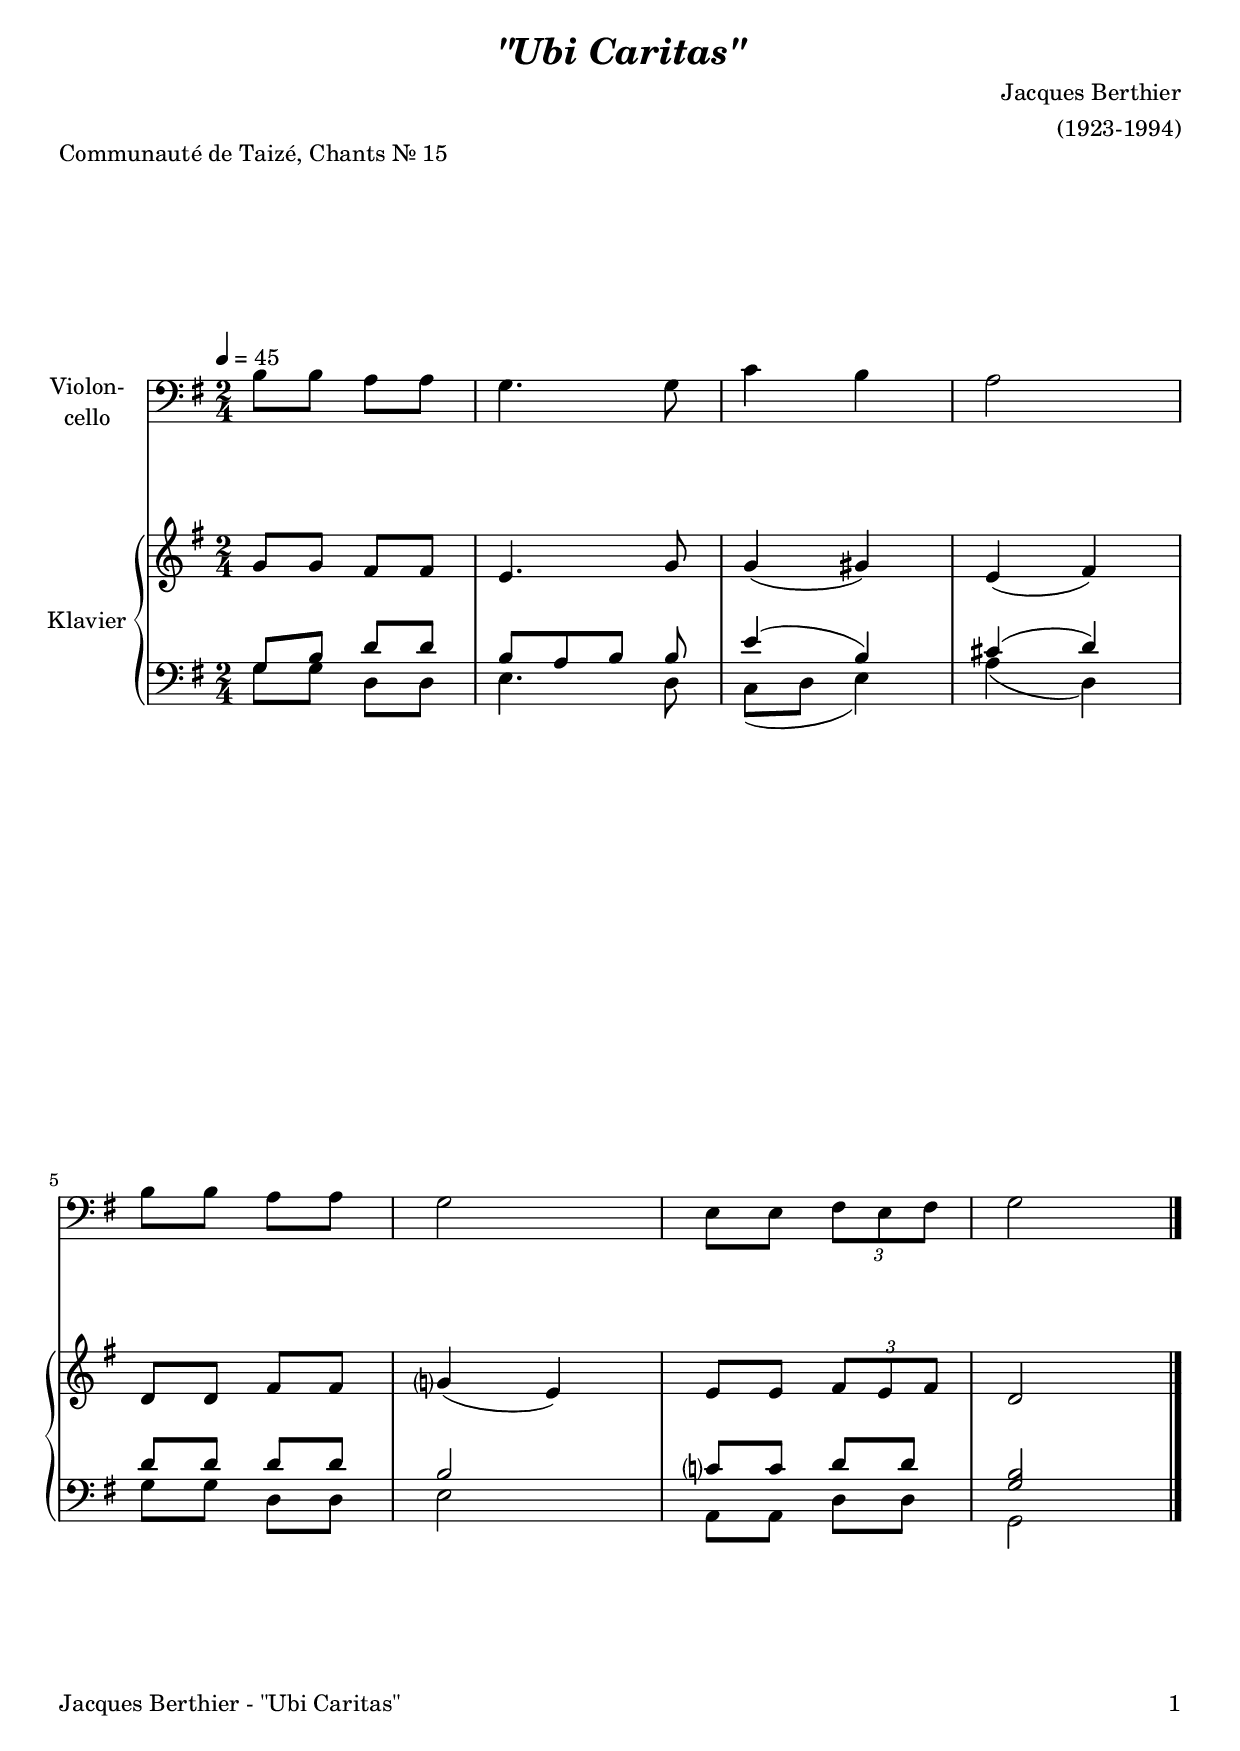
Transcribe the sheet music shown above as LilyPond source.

\version "2.24.4"
\include "deutsch.ly"

#(set-global-staff-size 20)

\header {
  title     = \markup \bold \italic "\"Ubi Caritas\""
  composer = "Jacques Berthier"
  arranger = "(1923-1994)"
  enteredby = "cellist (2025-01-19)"
  piece     = "Communauté de Taizé, Chants Nr. 15"
}

voiceconsts = {
  \key f \major
  \time 2/4
  \clef "bass"
  \numericTimeSignature
  \compressEmptyMeasures
  % Set default beaming for all staves
%  \set Timing.beamExceptions = #'()
%  \set Timing.baseMoment     = #(ly:make-moment 1 4)
%  \set Timing.beatStructure  = #'(1 1 1)
  \tempo 4=45
}

mivc = "cello"
mist = "string ensemble 1"
mikl = "acoustic grand"

va = \relative c' {
  \voiceconsts
  \clef "bass"

  a8 a g g
  f4. f8
  b4 a
  g2

  a8 a g g
  f2
  d8 d \tuplet 3/2 4 { e d e }
  f2 \bar "|."
}

vb = \relative c' {
  \voiceconsts
  \clef "treble"

  f8 f e e
  d4. f8
  f4( fis)
  d( e)

  c8 c e e
  f?4( d)
  d8 d \tuplet 3/2 4 { e d e }
  c2 \bar "|."
}

vc = \relative c {
  \voiceconsts
  \clef "bass"

  f8 a c c
  a[ g a] a
  d4( a)
  h( c)

  c8 c c c
  a2
  b?8 b c c
  <f, a>2 \bar "|."
}

vd = \relative c {
  \voiceconsts
  \clef "bass"

  f8 f c c
  d4. c8
  b( c d4)
  g( c,)

  f8 f c c
  d2
  g,8 g c c
  f,2 \bar "|."
}


music = <<
  \new Staff {
    \set Staff.midiInstrument = \mivc
    \set Staff.instrumentName = \markup \center-column { "Violon-" "cello" }
    \transpose f g { \va }
  }

  \new PianoStaff <<
        \set PianoStaff.midiInstrument = \mikl
        \set PianoStaff.instrumentName = \markup \center-column { "Klavier" }
        <<
          \new Staff {
            \transpose f g { \vb }
          }
	  
%          \new Dynamics \vdy

          \new Staff {
            \transpose f g { << \vc \\ \vd >> }
          }
        >>
  >>
>>
\book {
  \paper {
    print-page-number = ##t
    print-first-page-number = ##t
    ragged-last-bottom = ##f
    oddHeaderMarkup = \markup \null
    evenHeaderMarkup = \markup \null
    oddFooterMarkup = \markup {
      \fill-line {
        \if \should-print-page-number
        "Jacques Berthier - \"Ubi Caritas\"" \fromproperty #'page:page-number-string
      }
    }
    evenFooterMarkup = \oddFooterMarkup
  } \score {
    \music
    \layout {}
  }

  \score {
    \unfoldRepeats \music

    \midi {
      \context {
        \Score
      }
    }
  }
}
